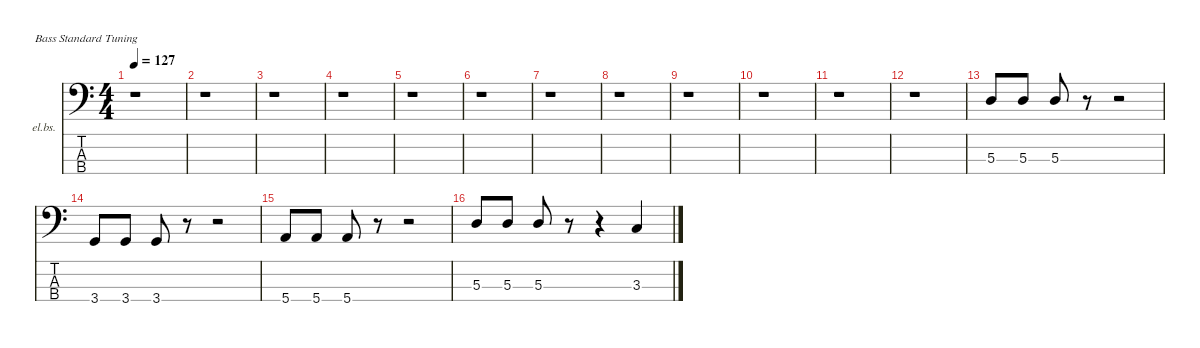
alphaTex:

\defaultSystemsLayout 4
\hideDynamics
\bracketExtendMode nobrackets
\firstSystemTrackNameOrientation horizontal
\otherSystemsTrackNameOrientation horizontal
\track ("Bass" "el.bs.") {instrument electricbassfinger}
\staff {score tabs}
\tuning (G2 D2 A1 E1)
\ts (4 4)
\beaming (8 2 2 2 2)
\tempo 127
\clef f4
\ks c
r.1{dy f instrument electricbassfinger beam Down} |
r.1{beam Down} |
r.1{beam Down} |
r.1{beam Down} |
r.1{beam Down} |
r.1{beam Down} |
r.1{beam Down} |
r.1{beam Down} |
r.1{beam Down} |
r.1{beam Down} |
r.1{beam Down} |
r.1{beam Down} |
5.3.8{beam Up} 5.3.8{beam Up} 5.3.8{beam Up} r.8{beam Up} r.2{beam Up} |
3.4.8{beam Up} 3.4.8{beam Up} 3.4.8{beam Up} r.8{beam Up} r.2{beam Up} |
5.4.8{beam Up} 5.4.8{beam Up} 5.4.8{beam Up} r.8{beam Up} r.2{beam Up} |
5.3.8{beam Up} 5.3.8{beam Up} 5.3.8{beam Up} r.8{beam Up} r.4{beam Up} 3.3.4{beam Up}
